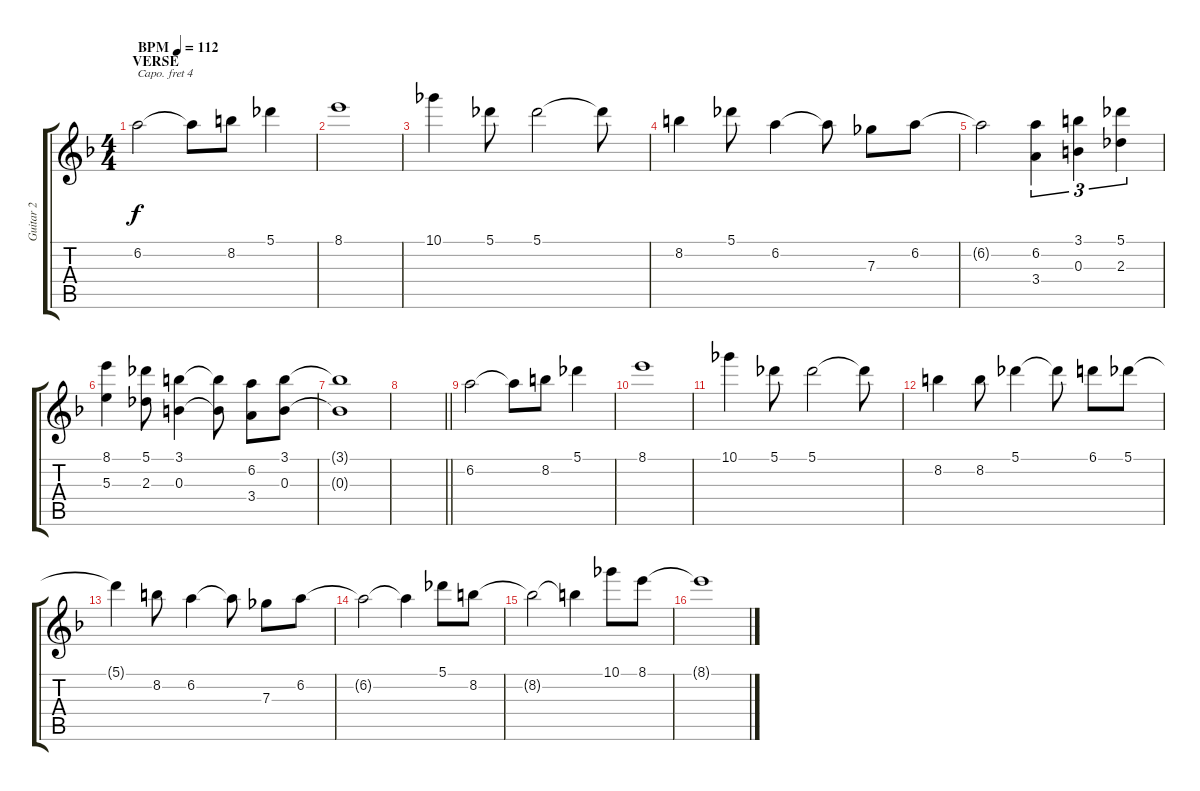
\track ("Guitar 2" "Guitar 2") {instrument acousticguitarnylon}
\staff {score tabs}
\capo 4
\tuning (E4 B3 G3 D3 A2 E2) {hide}
\ts (4 4)
\section ("" "VERSE")
\tempo (112 "BPM")
\clef g2
\ks f
6.2.2{dy f instrument acousticguitarnylon} 6.2{t}.8 8.2.8 5.1.4 |
8.1.1 |
10.1.4 5.1.8 5.1.2 5.1{t}.8 |
8.2.4 5.1.8 6.2.4 6.2{t}.8 7.3.8 6.2.8 |
6.2{t}.2 (6.2 3.4).4{tu (3 2)} (3.1 0.3).4{tu (3 2)} (5.1 2.3).4{tu (3 2)} |
(8.1 5.3).4 (5.1 2.3).8 (3.1 0.3).4 (3.1{t} 0.3{t}).8 (6.2 3.4).8 (3.1 0.3).8 |
(3.1{t} 0.3{t}).1 |
\barLineRight lightlight
|
\section ("" "")
6.2.2 6.2{t}.8 8.2.8 5.1.4 |
8.1.1 |
10.1.4 5.1.8 5.1.2 5.1{t}.8 |
8.2.4 8.2.8 5.1.4 5.1{t}.8 6.1.8 5.1.8 |
5.1{t}.4 8.2.8 6.2.4 6.2{t}.8 7.3.8 6.2.8 |
6.2{t}.2 6.2{t}.4 5.1.8 8.2.8 |
8.2{t}.2 8.2{t}.4 10.1.8 8.1.8 |
8.1{t}.1
